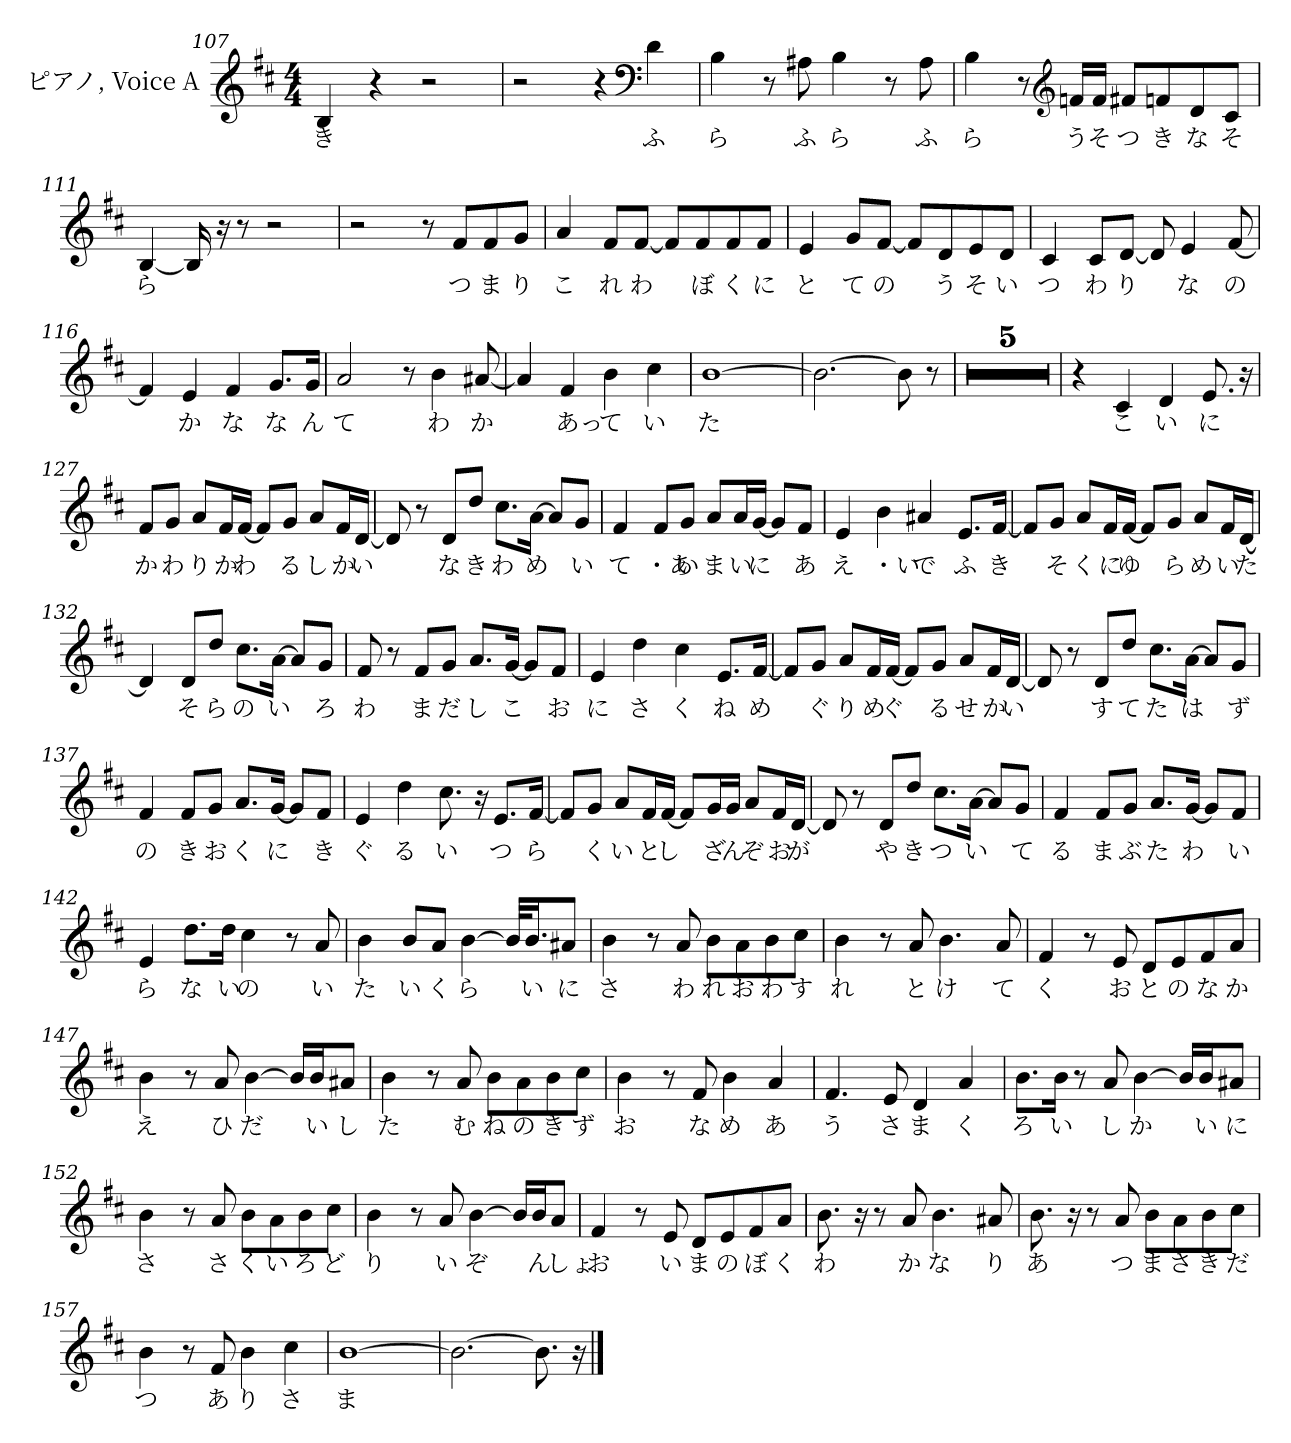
**kern	**text
*part1	*part1
*staff1	*staff1
*I"ピアノ, Voice A	*
*clefG2	*
*k[f#c#]	*
*M4/4	*
=107	=107
!	!LO:LY:b
4B/	き
4r	.
2r	.
!!LO:LB:g=z
=108	=108
2r	.
4r	.
*clefF4	*
!	!LO:LY:b
4d\	ふ
=109	=109
!	!LO:LY:b
4B\	ら
8r	.
!	!LO:LY:b
8A#X\	ふ
!	!LO:LY:b
4B\	ら
8r	.
!	!LO:LY:b
8A#\	ふ
=110	=110
!	!LO:LY:b
4B\	ら
8r	.
*clefG2	*
!	!LO:LY:b
16fn/LL	う
!	!LO:LY:b
16f/JJ	そ
!	!LO:LY:b
8f#X/L	つ
!	!LO:LY:b
8fn/	き
!	!LO:LY:b
8d/	な
!	!LO:LY:b
8c#/J	そ
=111	=111
!	!LO:LY:b
[4B/	ら
16B/]	.
16r	.
8r	.
2r	.
=112	=112
2r	.
8r	.
!	!LO:LY:b
8f#/L	つ
!	!LO:LY:b
8f#/	ま
!	!LO:LY:b
8g/J	り
!!LO:LB:g=z
=113	=113
!	!LO:LY:b
4a/	こ
!	!LO:LY:b
8f#/L	れ
!	!LO:LY:b
[8f#/J	わ
8f#/L]	.
!	!LO:LY:b
8f#/	ぼ
!	!LO:LY:b
8f#/	く
!	!LO:LY:b
8f#/J	に
=114	=114
!	!LO:LY:b
4e/	と
!	!LO:LY:b
8g/L	て
!	!LO:LY:b
[8f#/J	の
8f#/L]	.
!	!LO:LY:b
8d/	う
!	!LO:LY:b
8e/	そ
!	!LO:LY:b
8d/J	い
=115	=115
!	!LO:LY:b
4c#/	つ
!	!LO:LY:b
8c#/L	わ
!	!LO:LY:b
[8d/J	り
8d/]	.
!	!LO:LY:b
4e/	な
!	!LO:LY:b
[8f#/	の
=116	=116
4f#/]	.
!	!LO:LY:b
4e/	か
!	!LO:LY:b
4f#/	な
!	!LO:LY:b
8.g/L	な
!	!LO:LY:b
16g/Jk	ん
=117	=117
!	!LO:LY:b
2a/	て
8r	.
!	!LO:LY:b
4b\	わ
!	!LO:LY:b
[8a#X/	か
=118	=118
4a#/]	.
!	!LO:LY:b
4f#/	あっ
!	!LO:LY:b
4b\	て
!	!LO:LY:b
4cc#\	い
!!LO:LB:g=z
=119	=119
!	!LO:LY:b
[1b	た
=120	=120
2.b\_	.
8b\]	.
8r	.
=121	=121
1r	.
=122	=122
1r	.
=123	=123
1r	.
=124	=124
1r	.
=125	=125
1r	.
=126	=126
4r	.
!	!LO:LY:b
4c#/	こ
!	!LO:LY:b
4d/	い
!	!LO:LY:b
8.e/	に
16r	.
=127	=127
!	!LO:LY:b
8f#/L	か
!	!LO:LY:b
8g/J	わ
!	!LO:LY:b
8a/L	り
!	!LO:LY:b
16f#/L	か
!	!LO:LY:b
[16f#/JJ	わ
8f#/L]	.
!	!LO:LY:b
8g/J	る
!	!LO:LY:b
8a/L	し
!	!LO:LY:b
16f#/L	か
!	!LO:LY:b
[16d/JJ	い
!!LO:LB:g=z
=128	=128
8d/]	.
8r	.
!	!LO:LY:b
8d/L	な
!	!LO:LY:b
8dd/J	き
!	!LO:LY:b
8.cc#\L	わ
!	!LO:LY:b
[16a\Jk	め
8a/L]	.
!	!LO:LY:b
8g/J	い
=129	=129
!	!LO:LY:b
4f#/	て
!	!LO:LY:b
8f#/L	・あ
!	!LO:LY:b
8g/J	い
!	!LO:LY:b
8a/L	ま
!	!LO:LY:b
16a/L	い
!	!LO:LY:b
[16g/JJ	に
8g/L]	.
!	!LO:LY:b
8f#/J	あ
=130	=130
!	!LO:LY:b
4e/	え
!	!LO:LY:b
4b\	・い
!	!LO:LY:b
4a#X/	で
!	!LO:LY:b
8.e/L	ふ
!	!LO:LY:b
[16f#/Jk	き
=131	=131
8f#/L]	.
!	!LO:LY:b
8g/J	そ
!	!LO:LY:b
8a/L	く
!	!LO:LY:b
16f#/L	に
!	!LO:LY:b
[16f#/JJ	ゆ
8f#/L]	.
!	!LO:LY:b
8g/J	ら
!	!LO:LY:b
8a/L	め
!	!LO:LY:b
16f#/L	い
!	!LO:LY:b
[16d/JJ	た
!!LO:PB:g=z
=132	=132
4d/]	.
!	!LO:LY:b
8d/L	そ
!	!LO:LY:b
8dd/J	ら
!	!LO:LY:b
8.cc#\L	の
!	!LO:LY:b
[16a\Jk	い
8a/L]	.
!	!LO:LY:b
8g/J	ろ
=133	=133
!	!LO:LY:b
8f#/	わ
8r	.
!	!LO:LY:b
8f#/L	ま
!	!LO:LY:b
8g/J	だ
!	!LO:LY:b
8.a/L	し
!	!LO:LY:b
[16g/Jk	こ
8g/L]	.
!	!LO:LY:b
8f#/J	お
=134	=134
!	!LO:LY:b
4e/	に
!	!LO:LY:b
4dd\	さ
!	!LO:LY:b
4cc#\	く
!	!LO:LY:b
8.e/L	ね
!	!LO:LY:b
[16f#/Jk	め
=135	=135
8f#/L]	.
!	!LO:LY:b
8g/J	ぐ
!	!LO:LY:b
8a/L	り
!	!LO:LY:b
16f#/L	め
!	!LO:LY:b
[16f#/JJ	ぐ
8f#/L]	.
!	!LO:LY:b
8g/J	る
!	!LO:LY:b
8a/L	せ
!	!LO:LY:b
16f#/L	か
!	!LO:LY:b
[16d/JJ	い
!!LO:LB:g=z
=136	=136
8d/]	.
8r	.
!	!LO:LY:b
8d/L	す
!	!LO:LY:b
8dd/J	て
!	!LO:LY:b
8.cc#\L	た
!	!LO:LY:b
[16a\Jk	は
8a/L]	.
!	!LO:LY:b
8g/J	ず
=137	=137
!	!LO:LY:b
4f#/	の
!	!LO:LY:b
8f#/L	き
!	!LO:LY:b
8g/J	お
!	!LO:LY:b
8.a/L	く
!	!LO:LY:b
[16g/Jk	に
8g/L]	.
!	!LO:LY:b
8f#/J	き
=138	=138
!	!LO:LY:b
4e/	ぐ
!	!LO:LY:b
4dd\	る
!	!LO:LY:b
8.cc#\	い
16r	.
!	!LO:LY:b
8.e/L	つ
!	!LO:LY:b
[16f#/Jk	ら
=139	=139
8f#/L]	.
!	!LO:LY:b
8g/J	く
!	!LO:LY:b
8a/L	い
!	!LO:LY:b
16f#/L	と
!	!LO:LY:b
[16f#/JJ	し
8f#/L]	.
!	!LO:LY:b
16g/L	ざ
!	!LO:LY:b
16g/JJ	ん
!	!LO:LY:b
8a/L	ぞ
!	!LO:LY:b
16f#/L	お
!	!LO:LY:b
[16d/JJ	が
!!LO:LB:g=z
=140	=140
8d/]	.
8r	.
!	!LO:LY:b
8d/L	や
!	!LO:LY:b
8dd/J	き
!	!LO:LY:b
8.cc#\L	つ
!	!LO:LY:b
[16a\Jk	い
8a/L]	.
!	!LO:LY:b
8g/J	て
=141	=141
!	!LO:LY:b
4f#/	る
!	!LO:LY:b
8f#/L	ま
!	!LO:LY:b
8g/J	ぶ
!	!LO:LY:b
8.a/L	た
!	!LO:LY:b
[16g/Jk	わ
8g/L]	.
!	!LO:LY:b
8f#/J	い
=142	=142
!	!LO:LY:b
4e/	ら
!	!LO:LY:b
8.dd\L	な
!	!LO:LY:b
16dd\Jk	い
!	!LO:LY:b
4cc#\	の
8r	.
!	!LO:LY:b
8a/	い
=143	=143
!	!LO:LY:b
4b\	た
!	!LO:LY:b
8b/L	い
!	!LO:LY:b
8a/J	く
!	!LO:LY:b
[4b\	ら
32b/KLL]	.
!	!LO:LY:b
16.b/J	い
!	!LO:LY:b
8a#X/J	に
!!LO:LB:g=z
=144	=144
!	!LO:LY:b
4b\	さ
8r	.
!	!LO:LY:b
8a/	わ
!	!LO:LY:b
8b\L	れ
!	!LO:LY:b
8a\	お
!	!LO:LY:b
8b\	わ
!	!LO:LY:b
8cc#\J	す
=145	=145
!	!LO:LY:b
4b\	れ
8r	.
!	!LO:LY:b
8a/	と
!	!LO:LY:b
4.b\	け
!	!LO:LY:b
8a/	て
=146	=146
!	!LO:LY:b
4f#/	く
8r	.
!	!LO:LY:b
8e/	お
!	!LO:LY:b
8d/L	と
!	!LO:LY:b
8e/	の
!	!LO:LY:b
8f#/	な
!	!LO:LY:b
8a/J	か
=147	=147
!	!LO:LY:b
4b\	え
8r	.
!	!LO:LY:b
8a/	ひ
!	!LO:LY:b
[4b\	だ
16b/LL]	.
!	!LO:LY:b
16b/J	い
!	!LO:LY:b
8a#X/J	し
=148	=148
!	!LO:LY:b
4b\	た
8r	.
!	!LO:LY:b
8a/	む
!	!LO:LY:b
8b\L	ね
!	!LO:LY:b
8a\	の
!	!LO:LY:b
8b\	き
!	!LO:LY:b
8cc#\J	ず
!!LO:LB:g=z
=149	=149
!	!LO:LY:b
4b\	お
8r	.
!	!LO:LY:b
8f#/	な
!	!LO:LY:b
4b\	め
!	!LO:LY:b
4a/	あ
=150	=150
!	!LO:LY:b
4.f#/	う
!	!LO:LY:b
8e/	さ
!	!LO:LY:b
4d/	ま
!	!LO:LY:b
4a/	く
=151	=151
!	!LO:LY:b
8.b\L	ろ
!	!LO:LY:b
16b\Jk	い
8r	.
!	!LO:LY:b
8a/	し
!	!LO:LY:b
[4b\	か
16b/LL]	.
!	!LO:LY:b
16b/J	い
!	!LO:LY:b
8a#X/J	に
=152	=152
!	!LO:LY:b
4b\	さ
8r	.
!	!LO:LY:b
8a/	さ
!	!LO:LY:b
8b\L	く
!	!LO:LY:b
8a\	い
!	!LO:LY:b
8b\	ろ
!	!LO:LY:b
8cc#\J	ど
=153	=153
!	!LO:LY:b
4b\	り
8r	.
!	!LO:LY:b
8a/	い
!	!LO:LY:b
[4b\	ぞ
16b/LL]	.
!	!LO:LY:b
16b/J	ん
!	!LO:LY:b
8a/J	しょ
!!LO:LB:g=z
=154	=154
!	!LO:LY:b
4f#/	お
8r	.
!	!LO:LY:b
8e/	い
!	!LO:LY:b
8d/L	ま
!	!LO:LY:b
8e/	の
!	!LO:LY:b
8f#/	ぼ
!	!LO:LY:b
8a/J	く
=155	=155
!	!LO:LY:b
8.b\	わ
16r	.
8r	.
!	!LO:LY:b
8a/	か
!	!LO:LY:b
4.b\	な
!	!LO:LY:b
8a#X/	り
=156	=156
!	!LO:LY:b
8.b\	あ
16r	.
8r	.
!	!LO:LY:b
8a/	つ
!	!LO:LY:b
8b\L	ま
!	!LO:LY:b
8a\	さ
!	!LO:LY:b
8b\	き
!	!LO:LY:b
8cc#\J	だ
=157	=157
!	!LO:LY:b
4b\	つ
8r	.
!	!LO:LY:b
8f#/	あ
!	!LO:LY:b
4b\	り
!	!LO:LY:b
4cc#\	さ
=158	=158
!	!LO:LY:b
[1b	ま
=159	=159
2.b\_	.
8.b\]	.
16r	.
==	==
*-	*-
